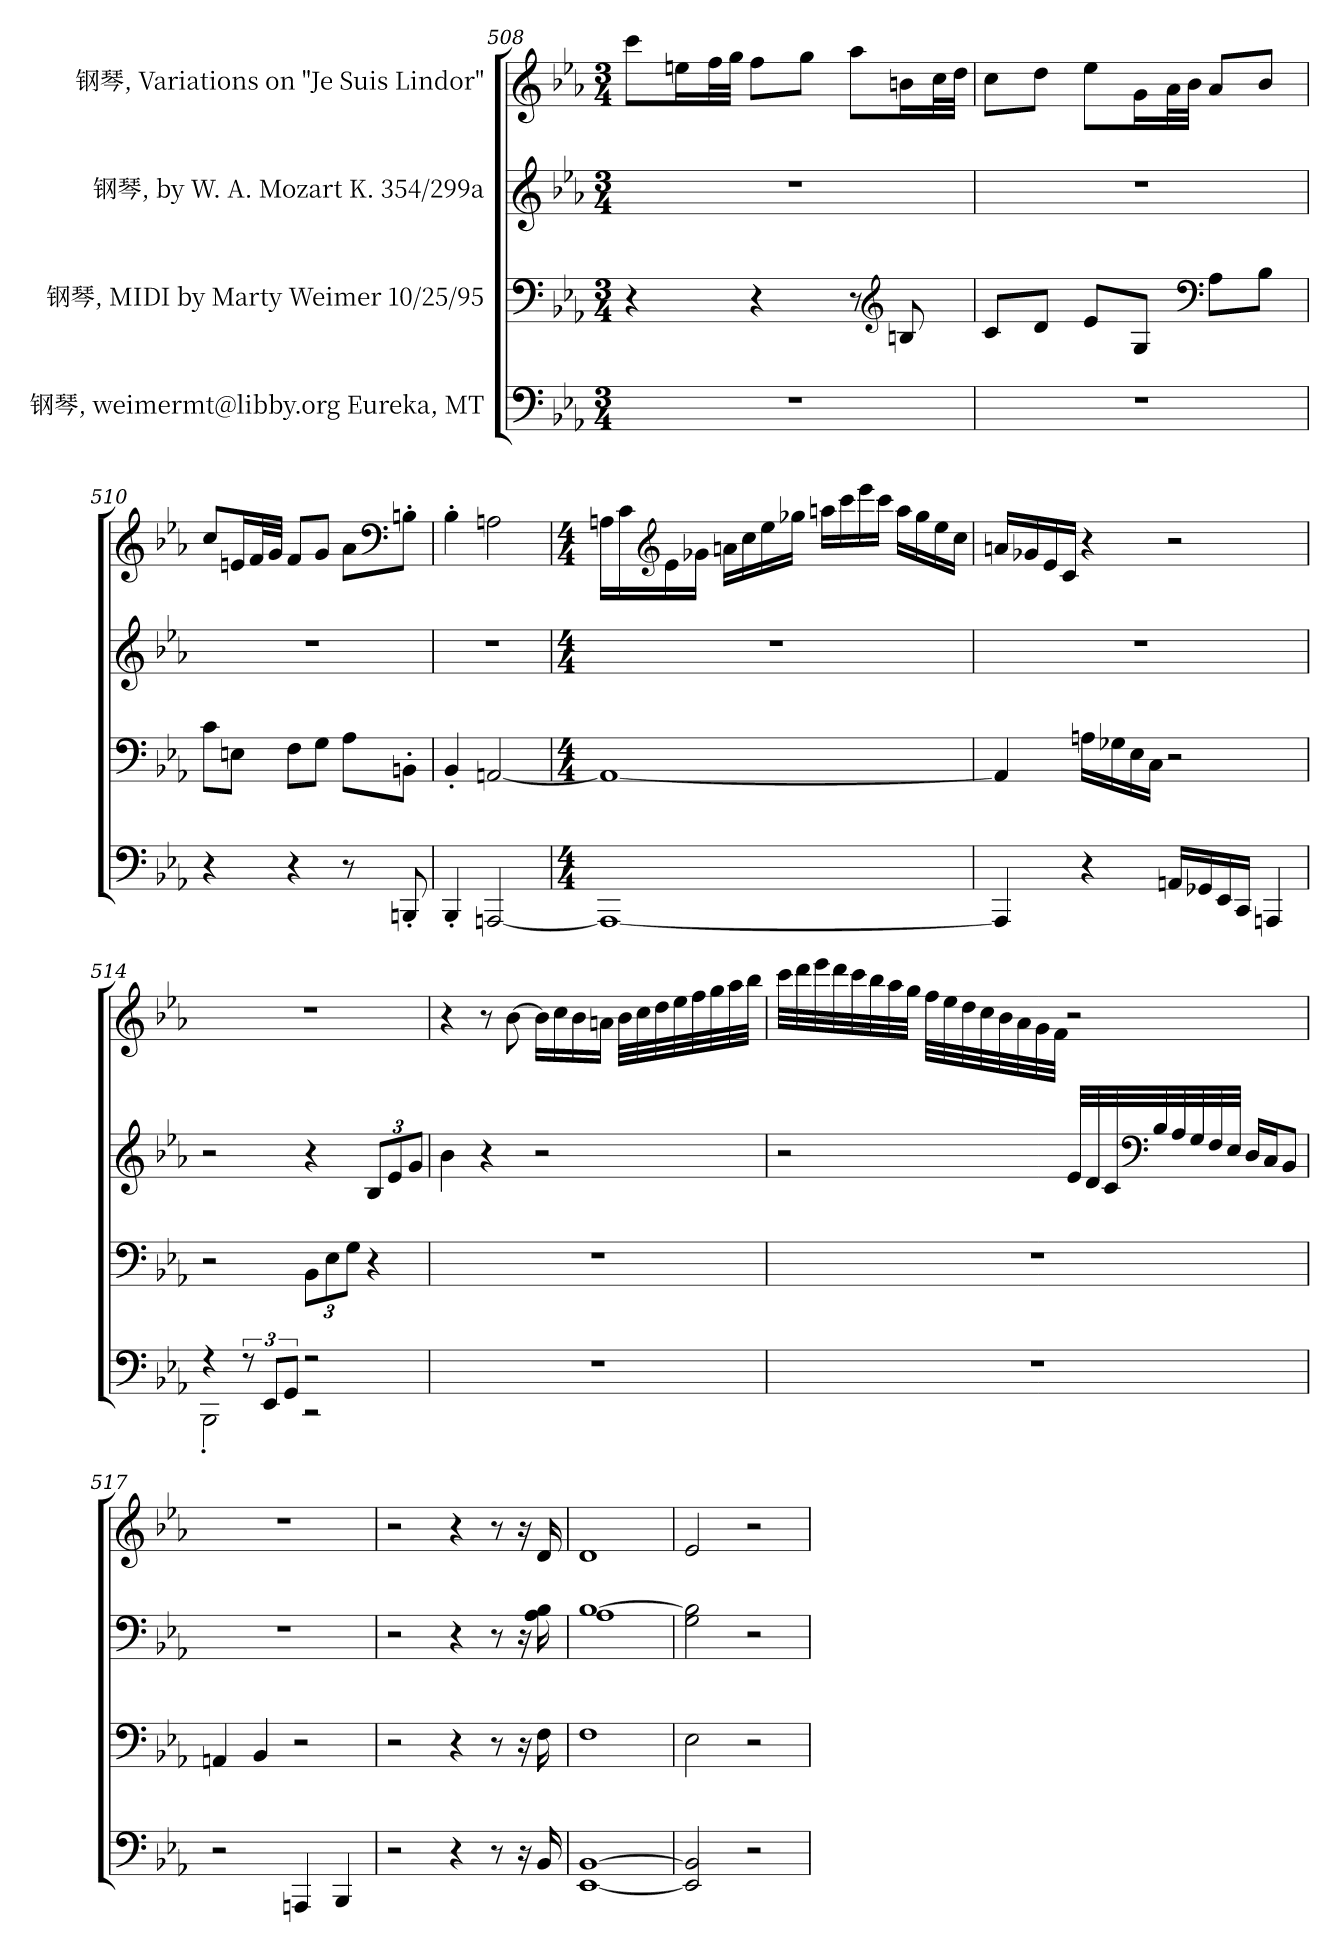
**kern	**kern	**kern	**kern
*part4	*part3	*part2	*part1
*staff4	*staff3	*staff2	*staff1
*I"钢琴, weimermt@libby.org  Eureka, MT	*I"钢琴, MIDI by Marty Weimer 10/25/95	*I"钢琴, by W. A. Mozart  K. 354/299a	*I"钢琴, Variations on &quot;Je Suis Lindor&quot;
!!LO:LB:g=z
*clefF4	*clefF4	*clefG2	*clefG2
*k[b-e-a-]	*k[b-e-a-]	*k[b-e-a-]	*k[b-e-a-]
*M3/4	*M3/4	*M3/4	*M3/4
=508	=508	=508	=508
2.r	4r	2.r	8ccc\L
.	.	.	16een\L
.	.	.	32ff\L
.	.	.	32gg\JJJ
.	4r	.	8ff\L
.	.	.	8gg\J
.	8r	.	8aa-\L
*	*clefG2	*	*
.	8Bn/	.	16bn\L
.	.	.	32cc\L
.	.	.	32dd\JJJ
=509	=509	=509	=509
2.r	8c/L	2.r	8cc\L
.	8d/J	.	8dd\J
.	8e-/L	.	8ee-\L
.	8G/J	.	16g\L
.	.	.	32a-\L
.	.	.	32b-\JJJ
*	*clefF4	*	*
.	8A-\L	.	8a-/L
.	8B-\J	.	8b-/J
=510	=510	=510	=510
4r	8c\L	2.r	8cc/L
.	8En\J	.	16en/L
.	.	.	32f/L
.	.	.	32g/JJJ
4r	8F\L	.	8f/L
.	8G\J	.	8g/J
8r	8A-\L	.	8a-\L
*	*	*	*clefF4
8BBBn'/	8BBn'\J	.	8Bn'\J
=511	=511	=511	=511
4BBB-'/	4BB-'/	2.r	4B-'\
[2AAAn/	[2AAn/	.	2An\
!!LO:LB:g=z
=512	=512	=512	=512
*M4/4	*M4/4	*M4/4	*M4/4
*	*	*	*MM200
1AAA_	1AA_	1r	16An\LL
.	.	.	16c\
*	*	*	*clefG2
.	.	.	16e-\
.	.	.	16g-X\JJ
.	.	.	16an\LL
.	.	.	16cc\
.	.	.	16ee-\
.	.	.	16gg-X\JJ
.	.	.	16aan\LL
.	.	.	16ccc\
.	.	.	16eee-\
.	.	.	16ccc\JJ
.	.	.	16aa\LL
.	.	.	16gg-\
.	.	.	16ee-\
.	.	.	16cc\JJ
=513	=513	=513	=513
4AAA/]	4AA/]	1r	16an/LL
.	.	.	16g-X/
.	.	.	16e-/
.	.	.	16c/JJ
*	*	*	*MM165
4r	16An\LL	.	4r
.	16G-X\	.	.
.	16E-\	.	.
.	16C\JJ	.	.
*	*	*	*MM130
16AAn/LL	2r	.	2r
16GG-X/	.	.	.
16EE-/	.	.	.
16CC/JJ	.	.	.
4AAAn/	.	.	.
!!LO:PB:g=z
=514	=514	=514	=514
*	*	*	*MM60
*^	*	*	*
4r	2BBB-'\	2r	2r	1r
12r	.	.	.	.
12EE-/L	.	.	.	.
12GG/J	.	.	.	.
*	*	*Xbrackettup	*	*
2r	2r	12BB-\L	4r	.
.	.	12E-\	.	.
.	.	12G\J	.	.
*	*	*	*Xbrackettup	*
.	.	4r	12B-/L	.
.	.	.	12e-/	.
.	.	.	12g/J	.
*v	*v	*	*	*
=515	=515	=515	=515
*	*	*	*MM150
1r	1r	4b-\	4r
*	*	*	*MM163
.	.	4r	8r
.	.	.	[8b-\
*	*	*	*MM175
.	.	2r	16b-\LL]
.	.	.	16cc\
.	.	.	16b-\
.	.	.	16an\JJ
*	*	*	*MM188
.	.	.	32b-\LLL
.	.	.	32cc\
.	.	.	32dd\
.	.	.	32ee-\
.	.	.	32ff\
.	.	.	32gg\
.	.	.	32aa-\
.	.	.	32bb-\JJJ
!!LO:LB:g=z
=516	=516	=516	=516
*	*	*	*MM200
1r	1r	2r	32ccc\LLL
.	.	.	32ddd\
.	.	.	32eee-\
.	.	.	32ddd\
.	.	.	32ccc\
.	.	.	32bb-\
.	.	.	32aa-\
.	.	.	32gg\JJJ
*	*	*	*MM175
.	.	.	32ff\LLL
.	.	.	32ee-\
.	.	.	32dd\
.	.	.	32cc\
.	.	.	32b-\
.	.	.	32a-\
.	.	.	32g\
.	.	.	32f\JJJ
*	*	*	*MM150
.	.	32e-/LLL	2r
.	.	32d/	.
.	.	32c/	.
*	*	*clefF4	*
.	.	32B-/	.
.	.	32A-/	.
.	.	32G/	.
.	.	32F/	.
.	.	32E-/JJJ	.
.	.	16D/LL	.
.	.	16C/J	.
.	.	8BB-/J	.
=517	=517	=517	=517
*	*	*	*MM150
2r	4AAn/	1r	1r
.	4BB-/	.	.
4AAAn/	2r	.	.
4BBB-/	.	.	.
=518	=518	=518	=518
*	*	*	*MM100
2r	2r	2r	2r
4r	4r	4r	4r
8r	8r	8r	8r
16r	16r	16r	16r
16BB-/	16F\	16A-\ 16B-\	16d/
!!LO:LB:g=z
=519	=519	=519	=519
*	*	*^	*
[1EE- [1BB-	1F	[1B-	1A-	1d
*	*	*v	*v	*
=520	=520	=520	=520
2EE-/] 2BB-/]	2E-\	2G\ 2B-\]	2e-/
2r	2r	2r	2r
=	=	=	=
*-	*-	*-	*-
